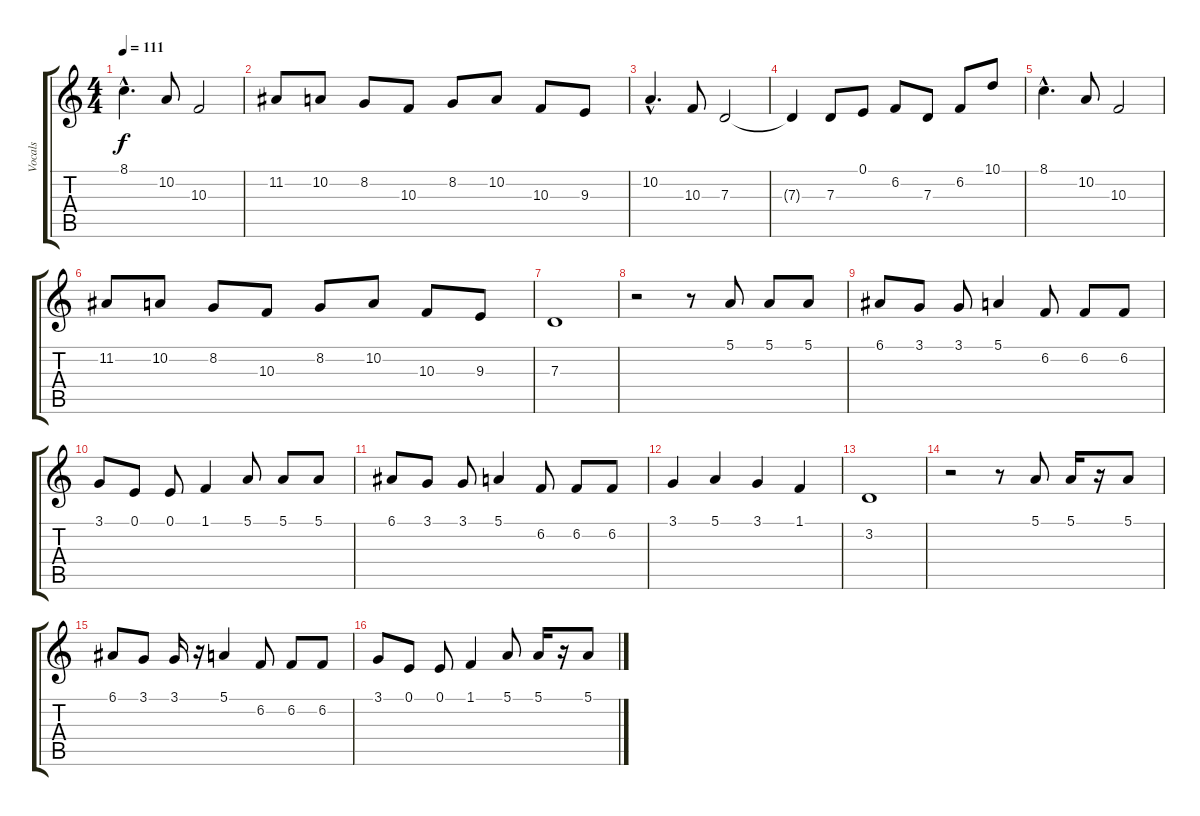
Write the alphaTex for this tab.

\track ("Vocals" "Vocals") {instrument stringensemble1}
\staff {score tabs}
\tuning (E4 B3 G3 D3 A2 E2) {hide}
\ts (4 4)
\tempo 111
\clef g2
\ks c
8.1{hac}.4{d dy f} 10.2.8 10.3.2 |
11.2.8 10.2.8 8.2.8 10.3.8 8.2.8 10.2.8 10.3.8 9.3.8 |
10.2{hac}.4{d} 10.3.8 7.3.2 |
7.3{t}.4 7.3.8 0.1.8 6.2.8 7.3.8 6.2.8 10.1.8 |
8.1{hac}.4{d} 10.2.8 10.3.2 |
11.2.8 10.2.8 8.2.8 10.3.8 8.2.8 10.2.8 10.3.8 9.3.8 |
7.3.1 |
r.2 r.8 5.1.8 5.1.8 5.1.8 |
6.1.8 3.1.8 3.1.8 5.1.4 6.2.8 6.2.8 6.2.8 |
3.1.8 0.1.8 0.1.8 1.1.4 5.1.8 5.1.8 5.1.8 |
6.1.8 3.1.8 3.1.8 5.1.4 6.2.8 6.2.8 6.2.8 |
3.1.4 5.1.4 3.1.4 1.1.4 |
3.2.1 |
r.2 r.8 5.1.8 5.1.16 r.16 5.1.8 |
6.1.8 3.1.8 3.1.16 r.16 5.1.4 6.2.8 6.2.8 6.2.8 |
3.1.8 0.1.8 0.1.8 1.1.4 5.1.8 5.1.16 r.16 5.1.8
